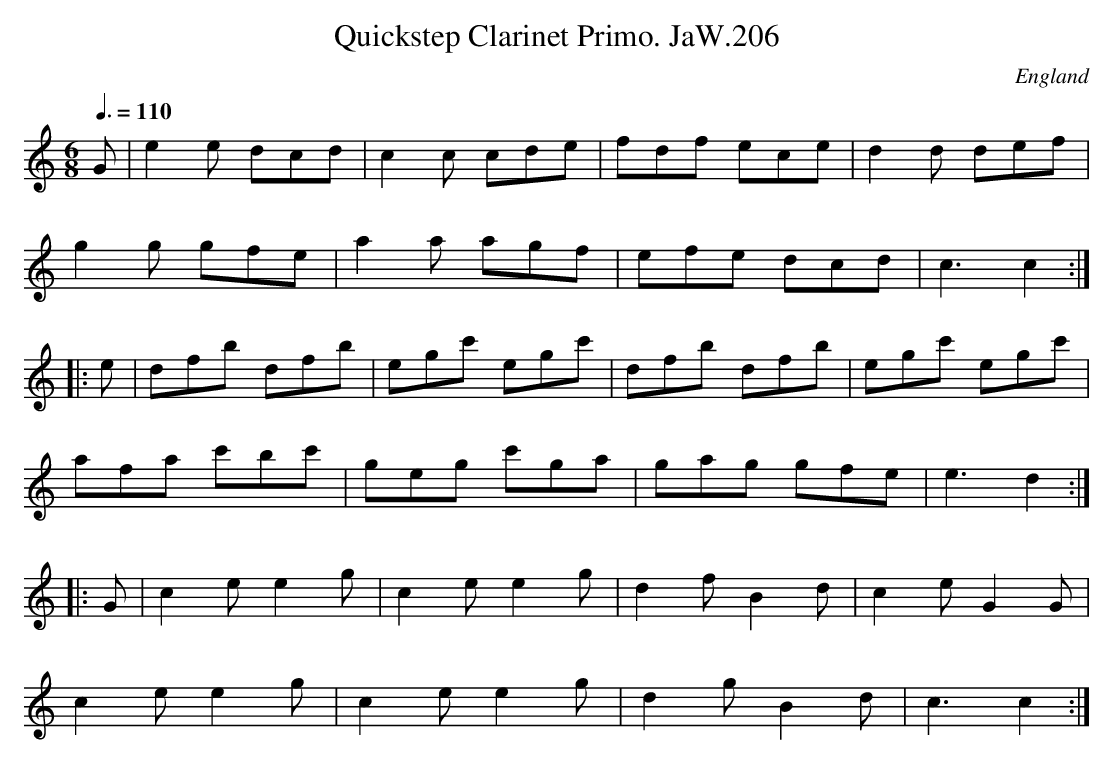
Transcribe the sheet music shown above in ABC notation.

X:1
T:Quickstep Clarinet Primo. JaW.206
L:1/8
M:6/8
O:England
Q:3/8=110
K:C
G|e2e dcd|c2c cde|fdf ece|d2d def|!
g2g gfe|a2a agf|efe dcd|c3 c2:|!
|:e|dfb dfb|egc' egc'|dfb dfb|egc' egc'|!
afa c'bc'|geg c'ga|gag gfe|e3 d2:|!
|:G|c2e e2g|c2e e2g|d2f B2d|c2e G2G|!
c2e e2g|c2e e2g|d2g B2d|c3 c2:|
